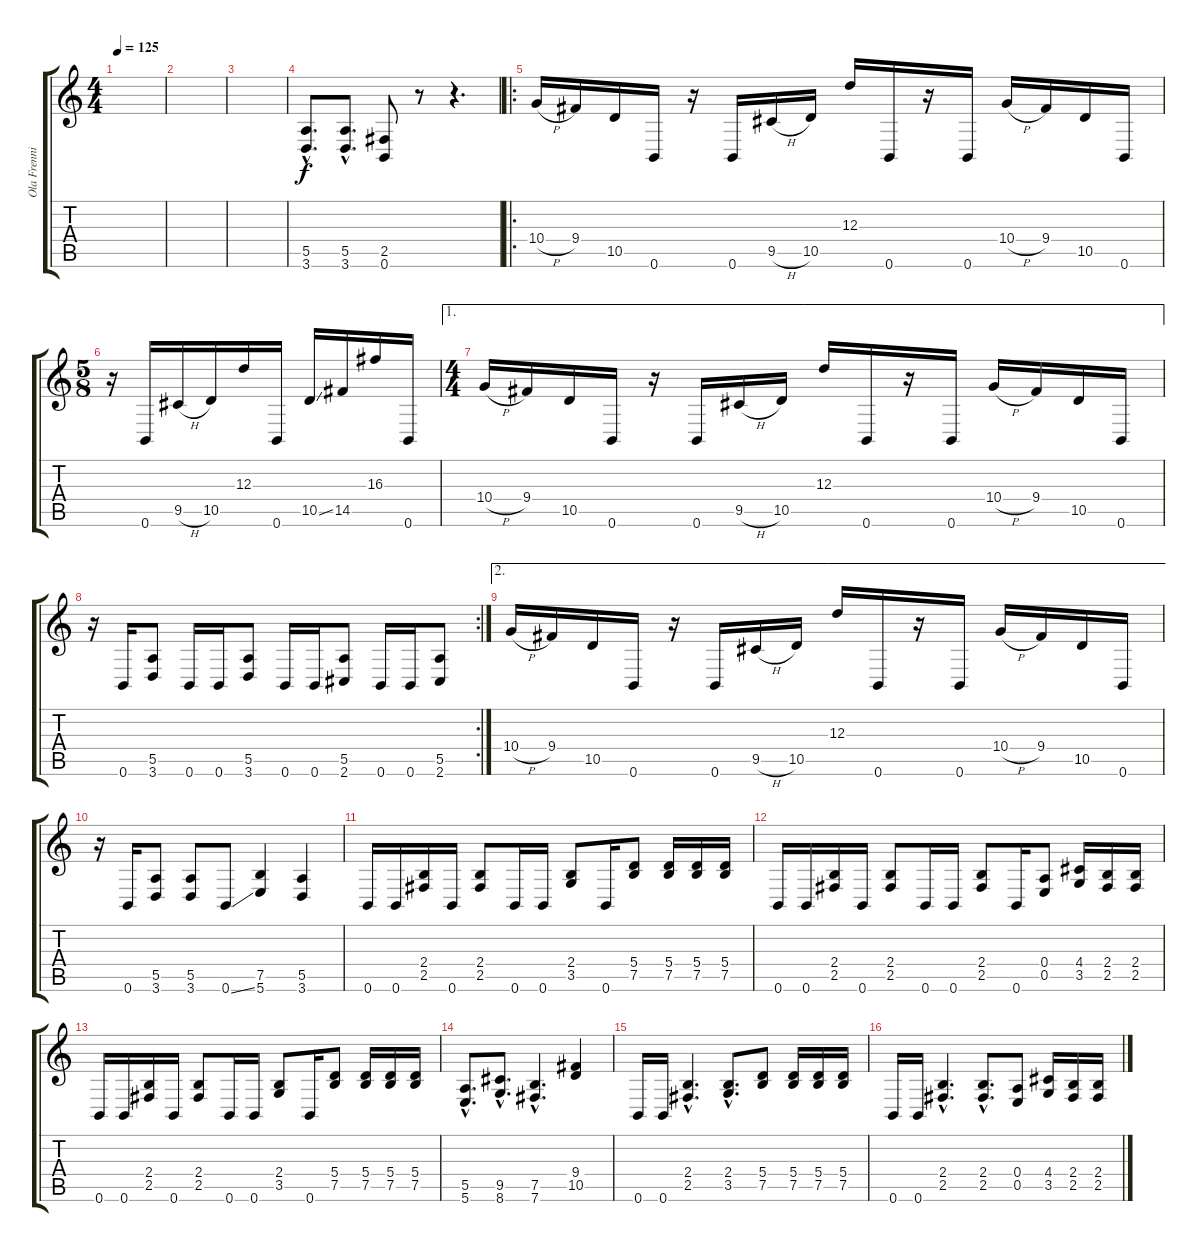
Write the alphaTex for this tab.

\track ("Ola Frenning" "Ola Frenni") {instrument overdrivenguitar}
\staff {score tabs}
\tuning (B3 Gb3 D3 A2 E2 B1) {hide}
\ts (4 4)
\tempo 125
\clef g2
\ks c
|
|
|
(5.5{hac} 3.6{hac}).8{d} (5.5{hac} 3.6{hac}).8{d} (2.5 0.6).8 r.8 r.4{d} |
\ro
10.4{h}.16 9.4.16 10.5.16 0.6.16 r.16 0.6.16 9.5{h}.16 10.5.16 12.3.16 0.6.16 r.16 0.6.16 10.4{h}.16 9.4.16 10.5.16 0.6.16 |
\ts (5 8)
r.16 0.6.16 9.5{h}.16 10.5.16 12.3.16 0.6.16 10.5{ss}.16 14.5.16 16.3.16 0.6.16 |
\ae 1
\ts (4 4)
10.4{h}.16 9.4.16 10.5.16 0.6.16 r.16 0.6.16 9.5{h}.16 10.5.16 12.3.16 0.6.16 r.16 0.6.16 10.4{h}.16 9.4.16 10.5.16 0.6.16 |
\rc 2
r.16 0.6.16 (5.5 3.6).8 0.6.16 0.6.16 (5.5 3.6).8 0.6.16 0.6.16 (5.5 2.6).8 0.6.16 0.6.16 (5.5 2.6).8 |
\ae 2
10.4{h}.16 9.4.16 10.5.16 0.6.16 r.16 0.6.16 9.5{h}.16 10.5.16 12.3.16 0.6.16 r.16 0.6.16 10.4{h}.16 9.4.16 10.5.16 0.6.16 |
r.16 0.6.16 (5.5 3.6).8 (5.5 3.6).8 0.6{ss}.8 (7.5 5.6).4 (5.5 3.6).4 |
0.6.16 0.6.16 (2.4 2.5).16 0.6.16 (2.4 2.5).8 0.6.16 0.6.16 (2.4 3.5).8 0.6.16 (5.4 7.5).8 (5.4 7.5).16 (5.4 7.5).16 (5.4 7.5).16 |
0.6.16 0.6.16 (2.4 2.5).16 0.6.16 (2.4 2.5).8 0.6.16 0.6.16 (2.4 2.5).8 0.6.16 (0.4 0.5).8 (4.4 3.5).16 (2.4 2.5).16 (2.4 2.5).16 |
0.6.16 0.6.16 (2.4 2.5).16 0.6.16 (2.4 2.5).8 0.6.16 0.6.16 (2.4 3.5).8 0.6.16 (5.4 7.5).8 (5.4 7.5).16 (5.4 7.5).16 (5.4 7.5).16 |
(5.5{hac} 5.6{hac}).8{d} (9.5{hac} 8.6{hac}).8{d} (7.5{hac} 7.6{hac}).4{d} (9.4 10.5).4 |
0.6.16 0.6.16 (2.4{hac} 2.5{hac}).4{d} (2.4{hac} 3.5{hac}).8{d} (5.4 7.5).8 (5.4 7.5).16 (5.4 7.5).16 (5.4 7.5).16 |
0.6.16 0.6.16 (2.4{hac} 2.5{hac}).4{d} (2.4{hac} 2.5{hac}).8{d} (0.4 0.5).8 (4.4 3.5).16 (2.4 2.5).16 (2.4 2.5).16
